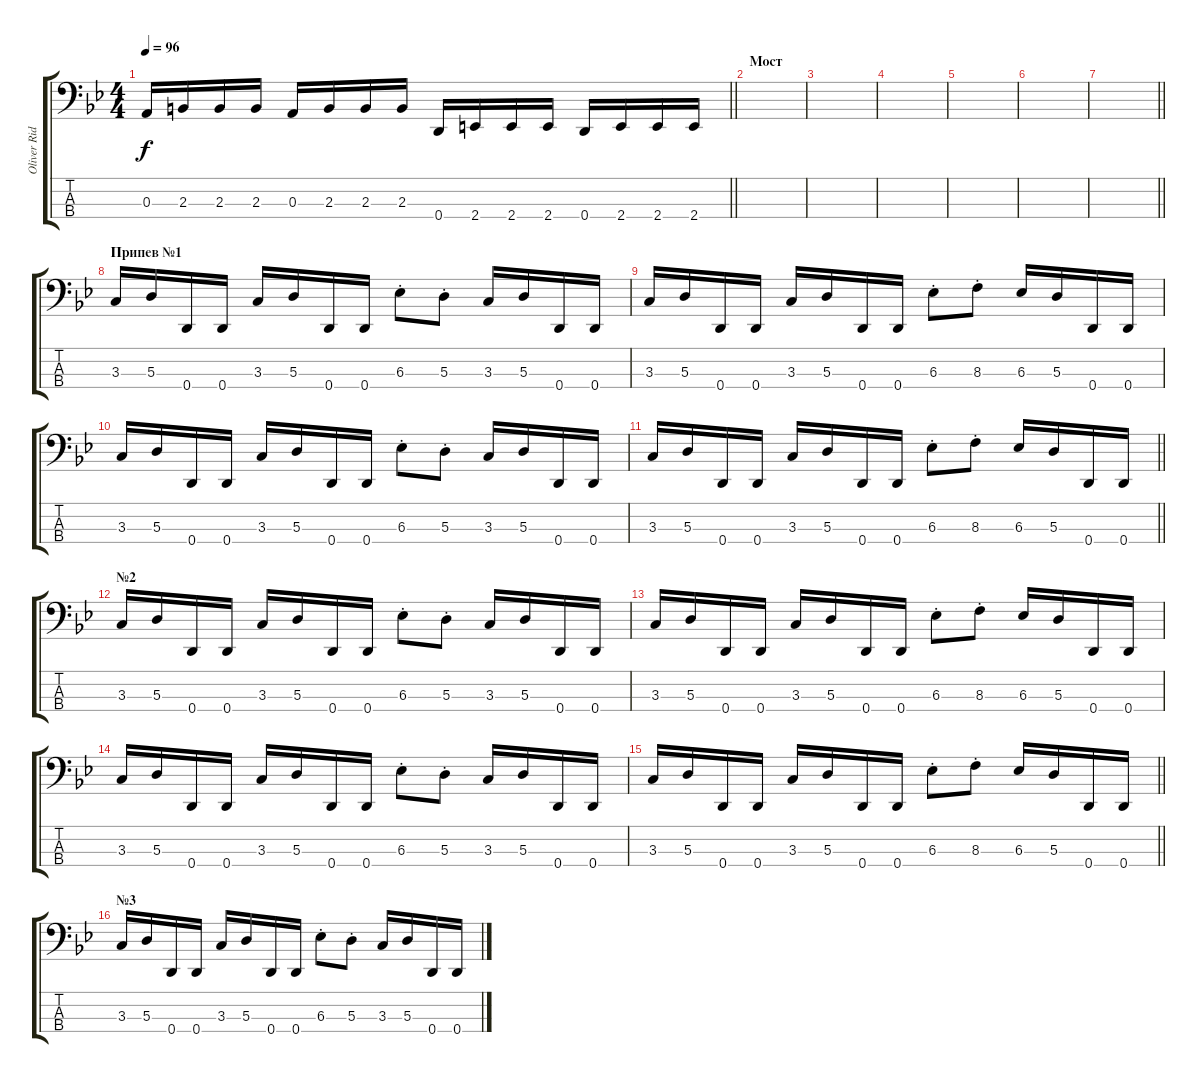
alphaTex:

\track ("Oliver Ridel" "Oliver Rid") {instrument electricbassfinger}
\staff {score tabs}
\tuning (G2 D2 A1 D1) {hide}
\ts (4 4)
\tempo 96
\clef f4
\barLineRight lightlight
\ks bb
0.3.16{dy f} 2.3.16 2.3.16 2.3.16 0.3.16 2.3.16 2.3.16 2.3.16 0.4.16 2.4.16 2.4.16 2.4.16 0.4.16 2.4.16 2.4.16 2.4.16 |
\section ("" "Мост")
|
|
|
|
|
\barLineRight lightlight
|
\section ("" "Припев №1")
3.3.16 5.3.16 0.4.16 0.4.16 3.3.16 5.3.16 0.4.16 0.4.16 6.3{st}.8 5.3{st}.8 3.3.16 5.3.16 0.4.16 0.4.16 |
3.3.16 5.3.16 0.4.16 0.4.16 3.3.16 5.3.16 0.4.16 0.4.16 6.3{st}.8 8.3{st}.8 6.3.16 5.3.16 0.4.16 0.4.16 |
3.3.16 5.3.16 0.4.16 0.4.16 3.3.16 5.3.16 0.4.16 0.4.16 6.3{st}.8 5.3{st}.8 3.3.16 5.3.16 0.4.16 0.4.16 |
\barLineRight lightlight
3.3.16 5.3.16 0.4.16 0.4.16 3.3.16 5.3.16 0.4.16 0.4.16 6.3{st}.8 8.3{st}.8 6.3.16 5.3.16 0.4.16 0.4.16 |
\section ("" "№2")
3.3.16 5.3.16 0.4.16 0.4.16 3.3.16 5.3.16 0.4.16 0.4.16 6.3{st}.8 5.3{st}.8 3.3.16 5.3.16 0.4.16 0.4.16 |
3.3.16 5.3.16 0.4.16 0.4.16 3.3.16 5.3.16 0.4.16 0.4.16 6.3{st}.8 8.3{st}.8 6.3.16 5.3.16 0.4.16 0.4.16 |
3.3.16 5.3.16 0.4.16 0.4.16 3.3.16 5.3.16 0.4.16 0.4.16 6.3{st}.8 5.3{st}.8 3.3.16 5.3.16 0.4.16 0.4.16 |
\barLineRight lightlight
3.3.16 5.3.16 0.4.16 0.4.16 3.3.16 5.3.16 0.4.16 0.4.16 6.3{st}.8 8.3{st}.8 6.3.16 5.3.16 0.4.16 0.4.16 |
\section ("" "№3")
3.3.16 5.3.16 0.4.16 0.4.16 3.3.16 5.3.16 0.4.16 0.4.16 6.3{st}.8 5.3{st}.8 3.3.16 5.3.16 0.4.16 0.4.16
